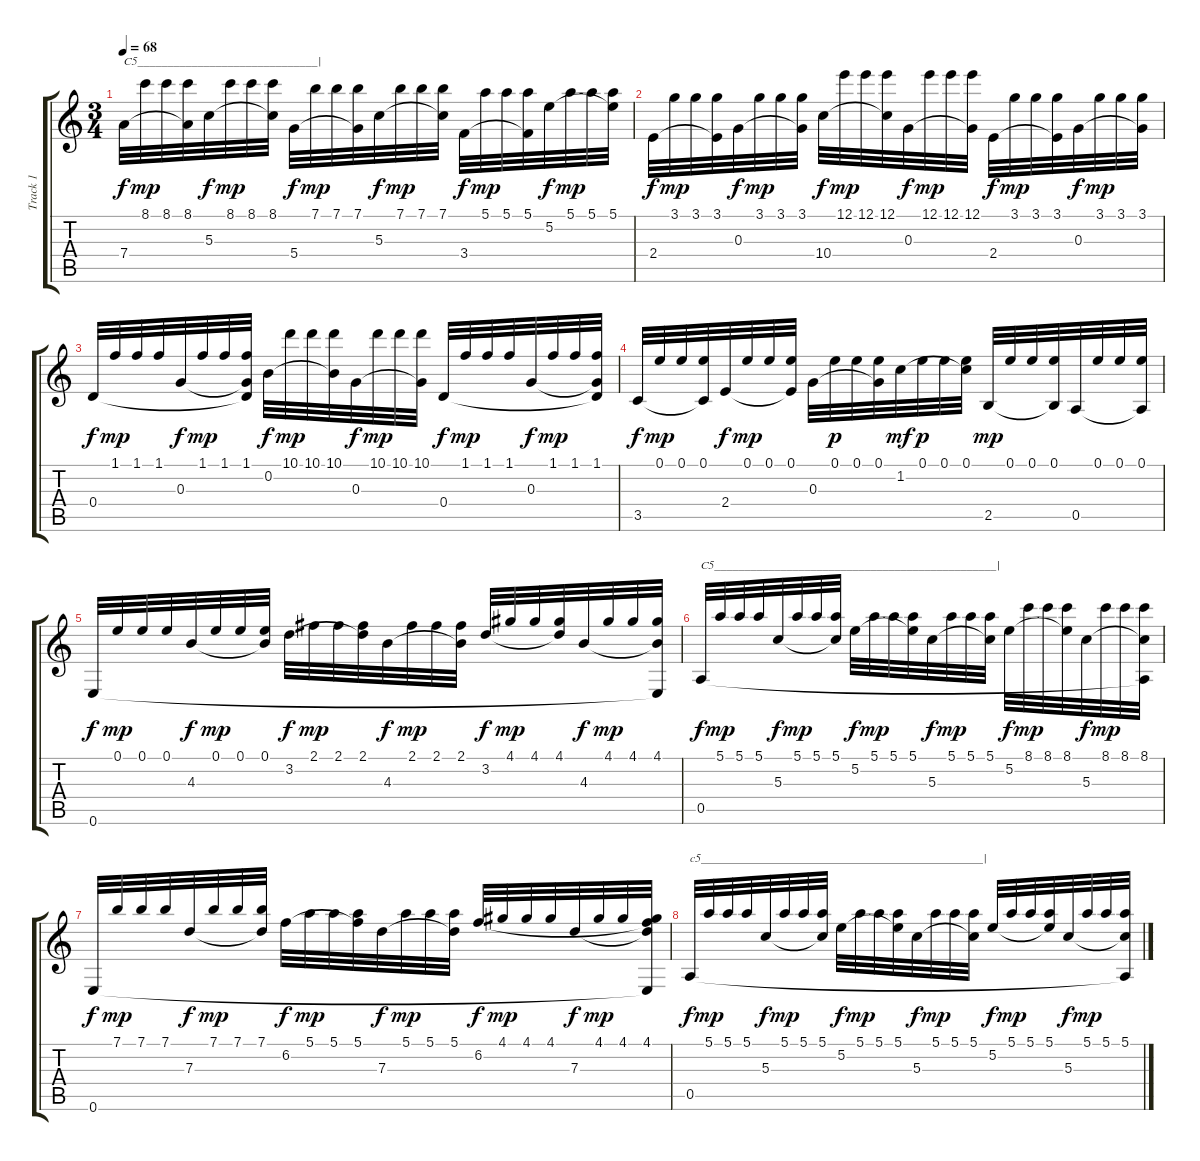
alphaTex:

\track ("Track 1" "Track 1") {instrument acousticguitarnylon}
\staff {score tabs}
\tuning (E4 B3 G3 D3 A2 E2) {hide}
\ts (3 4)
\tempo 68
\clef g2
\ks c
7.4.32{txt "C5______________________________|" dy f} 8.1.32{dy mp} 8.1.32 (8.1 7.4{t}).32 5.3.32{dy f} 8.1.32{dy mp} 8.1.32 (8.1 5.3{t}).32 5.4.32{dy f} 7.1.32{dy mp} 7.1.32 (7.1 5.4{t}).32 5.3.32{dy f} 7.1.32{dy mp} 7.1.32 (7.1 5.3{t}).32 3.4.32{dy f} 5.1.32{dy mp} 5.1.32 (5.1 3.4{t}).32 5.2.32{dy f} 5.1.32{dy mp} 5.1.32 (5.1 5.2{t}).32 |
2.4.32{dy f} 3.1.32{dy mp} 3.1.32 (3.1 2.4{t}).32 0.3.32{dy f} 3.1.32{dy mp} 3.1.32 (3.1 0.3{t}).32 10.4.32{dy f} 12.1.32{dy mp} 12.1.32 (12.1 10.4{t}).32 0.3.32{dy f} 12.1.32{dy mp} 12.1.32 (12.1 0.3{t}).32 2.4.32{dy f} 3.1.32{dy mp} 3.1.32 (3.1 2.4{t}).32 0.3.32{dy f} 3.1.32{dy mp} 3.1.32 (3.1 0.3{t}).32 |
0.4.32{dy f} 1.1.32{dy mp} 1.1.32 1.1.32 0.3.32{dy f} 1.1.32{dy mp} 1.1.32 (1.1 0.3{t} 0.4{t}).32 0.2.32{dy f} 10.1.32{dy mp} 10.1.32 (10.1 0.2{t}).32 0.3.32{dy f} 10.1.32{dy mp} 10.1.32 (10.1 0.3{t}).32 0.4.32{dy f} 1.1.32{dy mp} 1.1.32 1.1.32 0.3.32{dy f} 1.1.32{dy mp} 1.1.32 (1.1 0.3{t} 0.4{t}).32 |
3.5.32{dy f} 0.1.32{dy mp} 0.1.32 (0.1 3.5{t}).32 2.4.32{dy f} 0.1.32{dy mp} 0.1.32 (0.1 2.4{t}).32 0.3.32 0.1.32{dy p} 0.1.32 (0.1 0.3{t}).32 1.2.32{dy mf} 0.1.32{dy p} 0.1.32 (0.1 1.2{t}).32 2.5.32{dy mp} 0.1.32 0.1.32 (0.1 2.5{t}).32 0.5.32 0.1.32 0.1.32 (0.1 0.5{t}).32 |
0.6.32{dy f} 0.1.32{dy mp} 0.1.32 0.1.32 4.3.32{dy f} 0.1.32{dy mp} 0.1.32 (0.1 4.3{t}).32 3.2.32{dy f} 2.1.32{dy mp} 2.1.32 (2.1 3.2{t}).32 4.3.32{dy f} 2.1.32{dy mp} 2.1.32 (2.1 4.3{t}).32 3.2.32{dy f} 4.1.32{dy mp} 4.1.32 (4.1 3.2{t}).32 4.3.32{dy f} 4.1.32{dy mp} 4.1.32 (4.1 4.3{t} 0.6{t}).32 |
0.5.32{txt "C5_______________________________________________|" dy f} 5.1.32{dy mp} 5.1.32 5.1.32 5.3.32{dy f} 5.1.32{dy mp} 5.1.32 (5.1 5.3{t}).32 5.2.32{dy f} 5.1.32{dy mp} 5.1.32 (5.1 5.2{t}).32 5.3.32{dy f} 5.1.32{dy mp} 5.1.32 (5.1 5.3{t}).32 5.2.32{dy f} 8.1.32{dy mp} 8.1.32 (8.1 5.2{t}).32 5.3.32{dy f} 8.1.32{dy mp} 8.1.32 (8.1 5.3{t} 0.5{t}).32 |
0.6.32{dy f} 7.1.32{dy mp} 7.1.32 7.1.32 7.3.32{dy f} 7.1.32{dy mp} 7.1.32 (7.1 7.3{t}).32 6.2.32{dy f} 5.1.32{dy mp} 5.1.32 (5.1 6.2{t}).32 7.3.32{dy f} 5.1.32{dy mp} 5.1.32 (5.1 7.3{t}).32 6.2.32{dy f} 4.1.32{dy mp} 4.1.32 4.1.32 7.3.32{dy f} 4.1.32{dy mp} 4.1.32 (4.1 6.2{t} 7.3{t} 0.6{t}).32 |
0.5.32{txt "c5_______________________________________________|" dy f} 5.1.32{dy mp} 5.1.32 5.1.32 5.3.32{dy f} 5.1.32{dy mp} 5.1.32 (5.1 5.3{t}).32 5.2.32{dy f} 5.1.32{dy mp} 5.1.32 (5.1 5.2{t}).32 5.3.32{dy f} 5.1.32{dy mp} 5.1.32 (5.1 5.3{t}).32 5.2.32{dy f} 5.1.32{dy mp} 5.1.32 (5.1 5.2{t}).32 5.3.32{dy f} 5.1.32{dy mp} 5.1.32 (5.1 5.3{t} 0.5{t}).32
